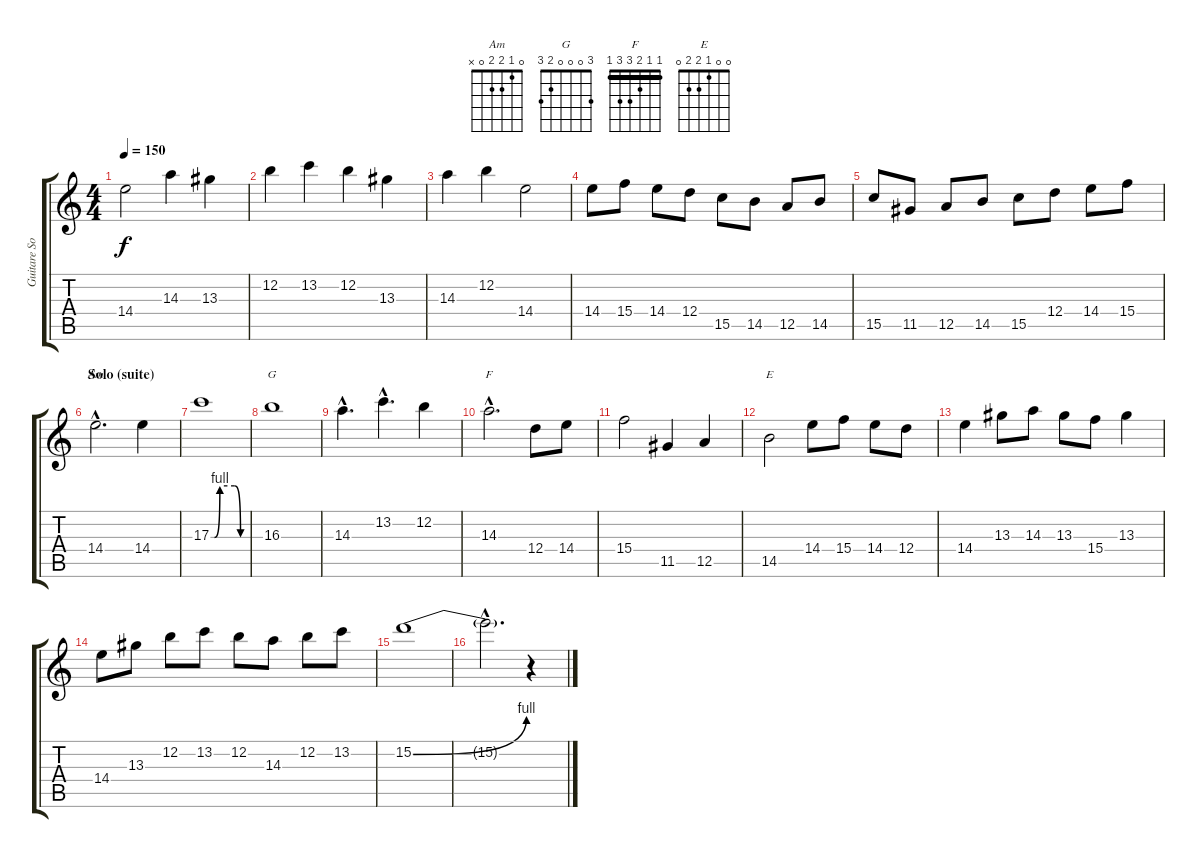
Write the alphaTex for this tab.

\track ("Guitare Solo" "Guitare So") {instrument distortionguitar}
\staff {score tabs}
\tuning (E4 B3 G3 D3 A2 E2) {hide}
\chord ("Am" 0 1 2 2 0 x)
\chord ("G" 3 0 0 0 2 3)
\chord ("F" 1 1 2 3 3 1) {barre 1}
\chord ("E" 0 0 1 2 2 0)
\ts (4 4)
\tempo 150
\clef g2
\ks c
14.4.2{dy f} 14.3.4 13.3.4 |
12.2.4 13.2.4 12.2.4 13.3.4 |
14.3.4 12.2.4 14.4.2 |
14.4.8 15.4.8 14.4.8 12.4.8 15.5.8 14.5.8 12.5.8 14.5.8 |
15.5.8 11.5.8 12.5.8 14.5.8 15.5.8 12.4.8 14.4.8 15.4.8 |
\section ("" "Solo (suite)")
14.4{hac}.2{d ch "Am"} 14.4.4 |
17.3{be (custom 0 0 6 0 15 4 40 4 50 0 60 0)}.1 |
16.3.1{ch "G"} |
14.3{hac}.4{d} 13.2{hac}.4{d} 12.2.4 |
14.3{hac}.2{d ch "F"} 12.4.8 14.4.8 |
15.4.2 11.5.4 12.5.4 |
14.5.2{ch "E"} 14.4.8 15.4.8 14.4.8 12.4.8 |
14.4.4 13.3.8 14.3.8 13.3.8 15.4.8 13.3.4 |
14.4.8 13.3.8 12.2.8 13.2.8 12.2.8 14.3.8 12.2.8 13.2.8 |
15.2{be (bend 0 0 60 4)}.1 |
15.2{hac t}.2{d} r.4
